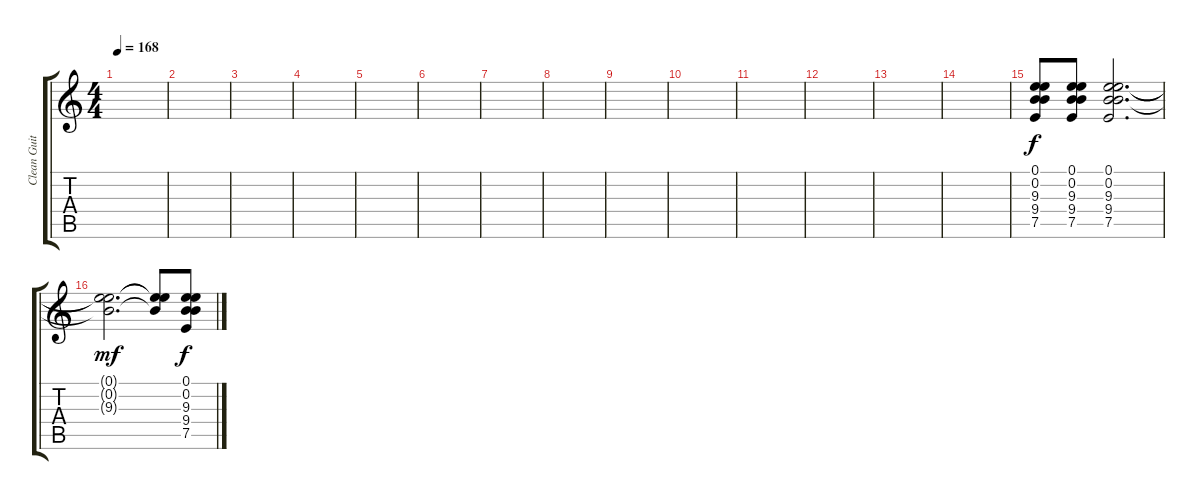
\track ("Clean Guitar 2" "Clean Guit") {instrument electricguitarclean}
\staff {score tabs}
\tuning (E4 B3 G3 D3 A2 D2) {hide}
\ts (4 4)
\tempo 168
\clef g2
\ks c
|
|
|
|
|
|
|
|
|
|
|
|
|
|
(0.1 0.2 9.3 9.4 7.5).8{dy f instrument electricguitarclean} (0.1 0.2 9.3 9.4 7.5).8 (0.1 0.2 9.3 9.4 7.5).2{d} |
(0.1{t} 0.2{t} 9.3{t}).2{d dy mf} (0.1{t} 0.2{t} 9.3{t}).8 (0.1 0.2 9.3 9.4 7.5).8{dy f}
